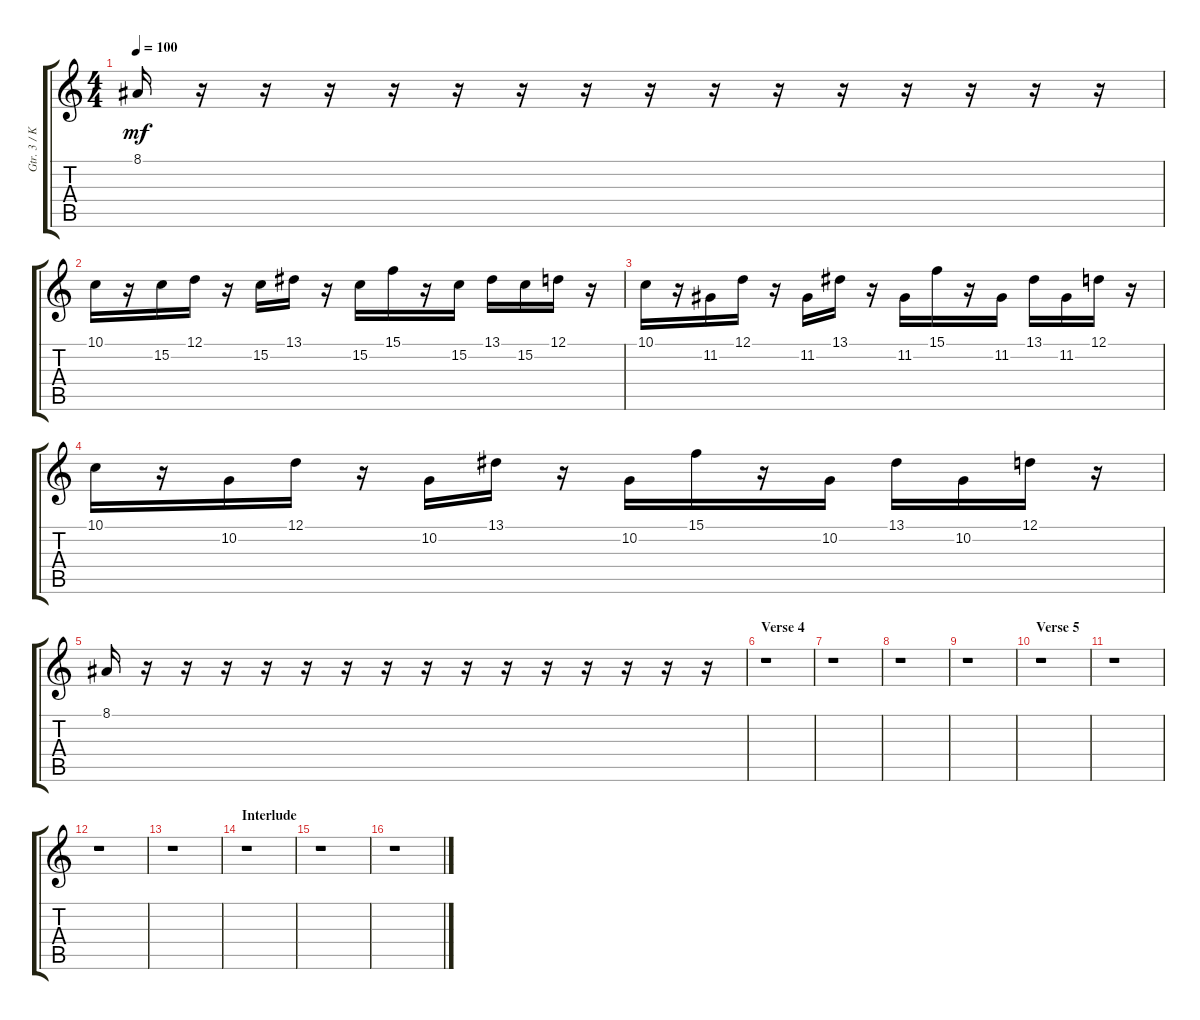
\track ("Gtr. 3 / Keyboards" "Gtr. 3 / K") {instrument recorder}
\staff {score tabs}
\tuning (D4 A3 F3 C3 G2 C2) {hide}
\ts (4 4)
\tempo 100
\clef g2
\ks c
8.1.16{dy mf} r.16 r.16 r.16 r.16 r.16 r.16 r.16 r.16 r.16 r.16 r.16 r.16 r.16 r.16 r.16 |
10.1.16 r.16 15.2.16 12.1.16 r.16 15.2.16 13.1.16 r.16 15.2.16 15.1.16 r.16 15.2.16 13.1.16 15.2.16 12.1.16 r.16 |
10.1.16 r.16 11.2.16 12.1.16 r.16 11.2.16 13.1.16 r.16 11.2.16 15.1.16 r.16 11.2.16 13.1.16 11.2.16 12.1.16 r.16 |
10.1.16 r.16 10.2.16 12.1.16 r.16 10.2.16 13.1.16 r.16 10.2.16 15.1.16 r.16 10.2.16 13.1.16 10.2.16 12.1.16 r.16 |
8.1.16 r.16 r.16 r.16 r.16 r.16 r.16 r.16 r.16 r.16 r.16 r.16 r.16 r.16 r.16 r.16 |
\section ("" "Verse 4")
r.1 |
r.1 |
r.1 |
r.1 |
\section ("" "Verse 5")
r.1 |
r.1 |
r.1 |
r.1 |
\section ("" "Interlude")
r.1 |
r.1 |
r.1
